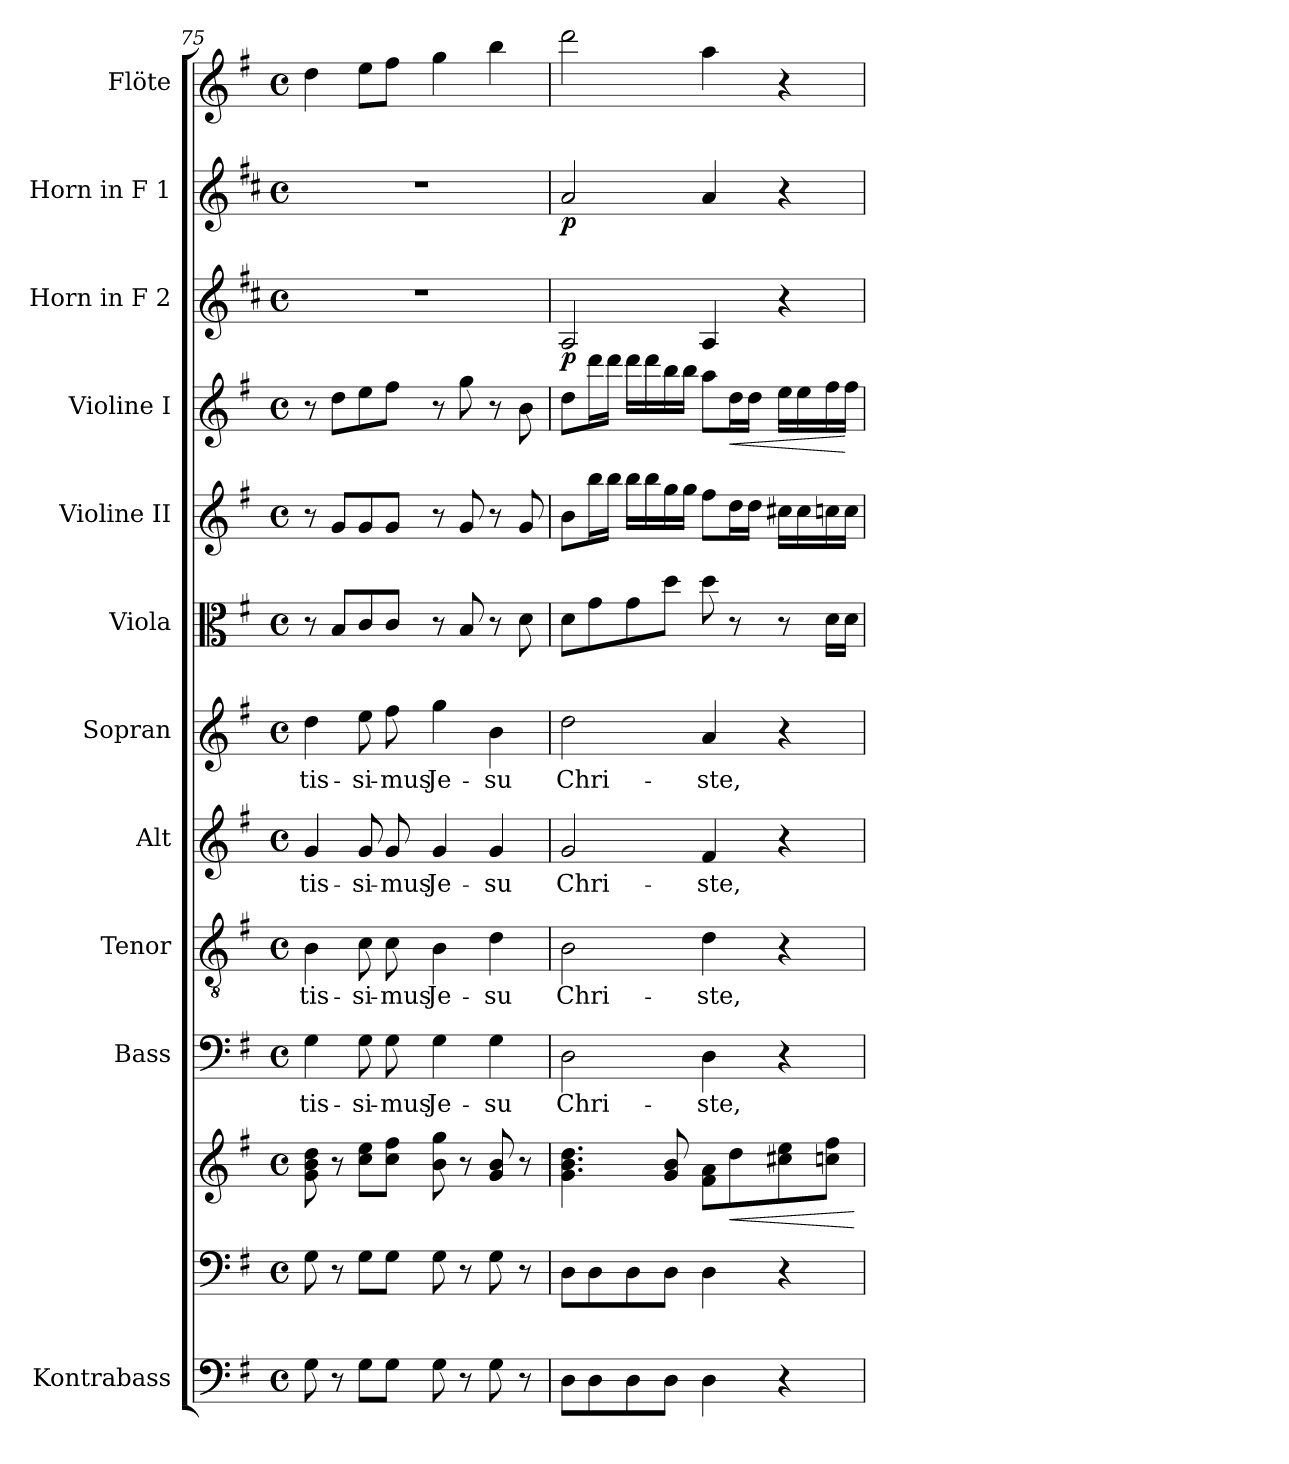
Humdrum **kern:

**kern	**kern	**kern	**dynam	**kern	**text	**kern	**text	**kern	**text	**kern	**text	**kern	**kern	**kern	**dynam	**kern	**dynam	**kern	**dynam	**kern
*part12	*part11	*part11	*part11	*part10	*part10	*part9	*part9	*part8	*part8	*part7	*part7	*part6	*part5	*part4	*part4	*part3	*part3	*part2	*part2	*part1
*staff13	*staff12	*staff11	*staff11/12	*staff10	*staff10	*staff9	*staff9	*staff8	*staff8	*staff7	*staff7	*staff6	*staff5	*staff4	*staff4	*staff3	*staff3	*staff2	*staff2	*staff1
*I"Kontrabass	*	*	*	*I"Bass	*	*I"Tenor	*	*I"Alt	*	*I"Sopran	*	*I"Viola	*I"Violine II	*I"Violine I	*	*I"Horn in F 2	*	*I"Horn in F 1	*	*I"Flöte
*I'Kb.	*	*	*	*I'B.	*	*I'T.	*	*I'A.	*	*I'S.	*	*I'Vla.	*I'Vl. II	*I'Vl. I	*	*	*	*	*	*I'Fl.
*clefF4	*clefF4	*clefG2	*	*clefF4	*	*clefGv2	*	*clefG2	*	*clefG2	*	*clefC3	*clefG2	*clefG2	*	*clefG2	*	*clefG2	*	*clefG2
*ITrd7c12	*	*	*	*	*	*	*	*	*	*	*	*	*	*	*	*ITrd4c7	*	*ITrd4c7	*	*
*k[f#]	*k[f#]	*k[f#]	*	*k[f#]	*	*k[f#]	*	*k[f#]	*	*k[f#]	*	*k[f#]	*k[f#]	*k[f#]	*	*k[f#]	*	*k[f#]	*	*k[f#]
*G:	*G:	*G:	*	*G:	*	*G:	*	*G:	*	*G:	*	*G:	*G:	*G:	*	*G:	*	*G:	*	*G:
*M4/4	*M4/4	*M4/4	*	*M4/4	*	*M4/4	*	*M4/4	*	*M4/4	*	*M4/4	*M4/4	*M4/4	*	*M4/4	*	*M4/4	*	*M4/4
*met(c)	*met(c)	*met(c)	*	*met(c)	*	*met(c)	*	*met(c)	*	*met(c)	*	*met(c)	*met(c)	*met(c)	*	*met(c)	*	*met(c)	*	*met(c)
=75	=75	=75	=75	=75	=75	=75	=75	=75	=75	=75	=75	=75	=75	=75	=75	=75	=75	=75	=75	=75
!	!	!	!	!	!LO:LY:b	!	!LO:LY:b	!	!LO:LY:b	!	!LO:LY:b	!	!	!	!	!	!	!	!	!
8GG\	8G\	8g\ 8b\ 8dd\	.	4G\	-tis-	4B\	-tis-	4g/	-tis-	4dd\	-tis-	8r	8r	8r	.	1r	.	1r	.	4dd\
8r	8r	8r	.	.	.	.	.	.	.	.	.	8B/L	8g/L	8dd\L	.	.	.	.	.	.
!	!	!	!	!	!LO:LY:b	!	!LO:LY:b	!	!LO:LY:b	!	!LO:LY:b	!	!	!	!	!	!	!	!	!
8GG\L	8G\L	8cc\ 8ee\L	.	8G\	-si-	8c\	-si-	8g/	-si-	8ee\	-si-	8c/	8g/	8ee\	.	.	.	.	.	8ee\L
!	!	!	!	!	!LO:LY:b	!	!LO:LY:b	!	!LO:LY:b	!	!LO:LY:b	!	!	!	!	!	!	!	!	!
8GG\J	8G\J	8cc\ 8ff#\J	.	8G\	-mus	8c\	-mus	8g/	-mus	8ff#\	-mus	8c/J	8g/J	8ff#\J	.	.	.	.	.	8ff#\J
!	!	!	!	!	!LO:LY:b	!	!LO:LY:b	!	!LO:LY:b	!	!LO:LY:b	!	!	!	!	!	!	!	!	!
8GG\	8G\	8b\ 8gg\	.	4G\	Je-	4B\	Je-	4g/	Je-	4gg\	Je-	8r	8r	8r	.	.	.	.	.	4gg\
8r	8r	8r	.	.	.	.	.	.	.	.	.	8B/	8g/	8gg\	.	.	.	.	.	.
!	!	!	!	!	!LO:LY:b	!	!LO:LY:b	!	!LO:LY:b	!	!LO:LY:b	!	!	!	!	!	!	!	!	!
8GG\	8G\	8g/ 8b/	.	4G\	-su	4d\	-su	4g/	-su	4b\	-su	8r	8r	8r	.	.	.	.	.	4bb\
8r	8r	8r	.	.	.	.	.	.	.	.	.	8d\	8g/	8b\	.	.	.	.	.	.
!!LO:PB:g=z
=76	=76	=76	=76	=76	=76	=76	=76	=76	=76	=76	=76	=76	=76	=76	=76	=76	=76	=76	=76	=76
!	!	!	!	!	!LO:LY:b	!	!LO:LY:b	!	!LO:LY:b	!	!LO:LY:b	!	!	!	!	!	!LO:DY:b	!	!LO:DY:b	!
8DD\L	8D\L	4.g\ 4.b\ 4.dd\	.	2D\	Chri-	2B\	Chri-	2g/	Chri-	2dd\	Chri-	8d\L	8b\L	8dd\L	.	2D/	p	2d/	p	2ddd\
8DD\	8D\	.	.	.	.	.	.	.	.	.	.	8g\	16bb\L	16ddd\L	.	.	.	.	.	.
.	.	.	.	.	.	.	.	.	.	.	.	.	16bb\JJ	16ddd\JJ	.	.	.	.	.	.
8DD\	8D\	.	.	.	.	.	.	.	.	.	.	8g\	16bb\LL	16ddd\LL	.	.	.	.	.	.
.	.	.	.	.	.	.	.	.	.	.	.	.	16bb\	16ddd\	.	.	.	.	.	.
8DD\J	8D\J	8g/ 8b/	.	.	.	.	.	.	.	.	.	8dd\J	16gg\	16bb\	.	.	.	.	.	.
.	.	.	.	.	.	.	.	.	.	.	.	.	16gg\JJ	16bb\JJ	.	.	.	.	.	.
!	!	!	!	!	!LO:LY:b	!	!LO:LY:b	!	!LO:LY:b	!	!LO:LY:b	!	!	!	!	!	!	!	!	!
4DD\	4D\	8f#\ 8a\L	.	4D\	-ste,	4d\	-ste,	4f#/	-ste,	4a/	-ste,	8dd\	8ff#\L	8aa\L	.	4D/	.	4d/	.	4aa\
!	!	!	!LO:HP:b	!	!	!	!	!	!	!	!	!	!	!	!LO:HP:b	!	!	!	!	!
.	.	8dd\	<	.	.	.	.	.	.	.	.	8r	16dd\L	16dd\L	<	.	.	.	.	.
.	.	.	.	.	.	.	.	.	.	.	.	.	16dd\JJ	16dd\JJ	.	.	.	.	.	.
4r	4r	8cc#X\ 8ee\	.	4r	.	4r	.	4r	.	4r	.	8r	16cc#X\LL	16ee\LL	.	4r	.	4r	.	4r
.	.	.	.	.	.	.	.	.	.	.	.	.	16cc#\	16ee\	.	.	.	.	.	.
.	.	8ccn\ 8ff#\J	.	.	.	.	.	.	.	.	.	16d\LL	16ccn\	16ff#\	.	.	.	.	.	.
.	.	.	.	.	.	.	.	.	.	.	.	16d\JJ	16cc\JJ	16ff#\JJ	[	.	.	.	.	.
.	.	.	[	.	.	.	.	.	.	.	.	.	.	.	.	.	.	.	.	.
=	=	=	=	=	=	=	=	=	=	=	=	=	=	=	=	=	=	=	=	=
*-	*-	*-	*-	*-	*-	*-	*-	*-	*-	*-	*-	*-	*-	*-	*-	*-	*-	*-	*-	*-
